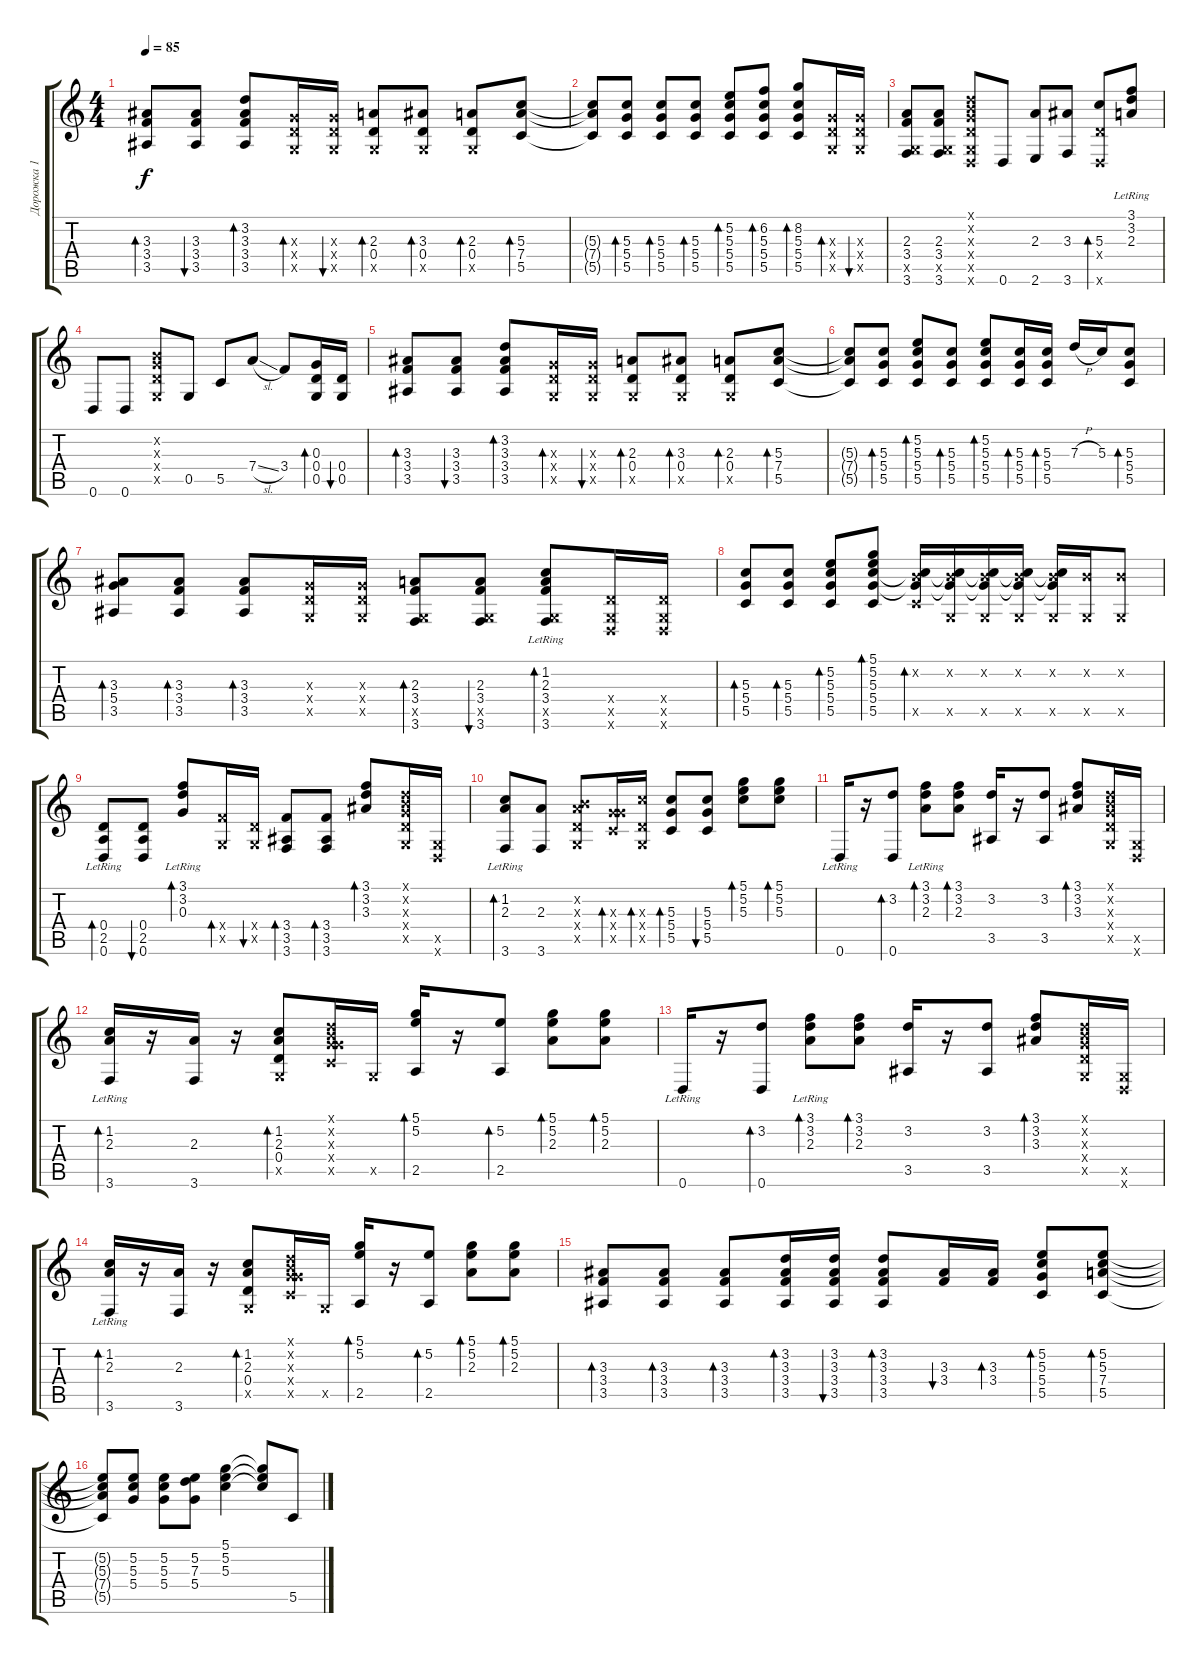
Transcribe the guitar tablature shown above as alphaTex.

\track ("Дорожка 1" "Дорожка 1") {instrument acousticguitarsteel}
\staff {score tabs}
\tuning (D4 B3 G3 D3 G2 D2) {hide}
\ts (4 4)
\tempo 85
\clef g2
\ks c
(3.3 3.4 3.5).8{bd 60 dy f} (3.3 3.4 3.5).8{bu 60} (3.2 3.3 3.4 3.5).8{bd 60} (0.3{x} 0.4{x} 0.5{x}).16{bd 60} (0.3{x} 0.4{x} 0.5{x}).16{bu 60} (2.3 0.4 0.5{x}).8{bd 60} (3.3 0.4 0.5{x}).8{bd 60} (2.3 0.4 0.5{x}).8{bd 60} (5.3 7.4 5.5).8{bd 60} |
(5.3{t} 7.4{t} 5.5{t}).8 (5.3 5.4 5.5).8{bd 60} (5.3 5.4 5.5).8{bd 60} (5.3 5.4 5.5).8{bd 60} (5.2 5.3 5.4 5.5).8{bd 60} (6.2 5.3 5.4 5.5).8{bd 60} (8.2 5.3 5.4 5.5).8{bd 60} (0.3{x} 0.4{x} 0.5{x}).16{bd 60} (0.3{x} 0.4{x} 0.5{x}).16{bu 60} |
(2.3 3.4 0.5{x} 3.6).8 (2.3 3.4 0.5{x} 3.6).8 (0.1{x} 0.2{x} 0.3{x} 0.4{x} 0.5{x} 0.6{x}).8 0.6.8 (2.3 2.6).8 (3.3 3.6).8 (5.3 0.4{x} 0.6{x}).8{bd 60} (3.1{lr} 3.2{lr} 2.3{lr}).8 |
0.6.8 0.6.8 (0.2{x} 0.3{x} 0.4{x} 0.5{x}).8 0.5.8 5.5.8 7.4{sl}.8 3.4.8 (0.3 0.4 0.5).16{bd 60} (0.4 0.5).16{bu 60} |
(3.3 3.4 3.5).8{bd 60} (3.3 3.4 3.5).8{bu 60} (3.2 3.3 3.4 3.5).8{bd 60} (0.3{x} 0.4{x} 0.5{x}).16{bd 60} (0.3{x} 0.4{x} 0.5{x}).16{bu 60} (2.3 0.4 0.5{x}).8{bd 60} (3.3 0.4 0.5{x}).8{bd 60} (2.3 0.4 0.5{x}).8{bd 60} (5.3 7.4 5.5).8{bd 60} |
(5.3{t} 7.4{t} 5.5{t}).8 (5.3 5.4 5.5).8{bd 60} (5.2 5.3 5.4 5.5).8{bd 60} (5.3 5.4 5.5).8{bd 60} (5.2 5.3 5.4 5.5).8{bd 60} (5.3 5.4 5.5).16{bd 60} (5.3 5.4 5.5).16{bd 60} 7.3{h}.16 5.3.16 (5.3 5.4 5.5).8{bd 60} |
(3.3 5.4 3.5).8{bd 60} (3.3 3.4 3.5).8{bd 60} (3.3 3.4 3.5).8{bd 60} (0.3{x} 0.4{x} 0.5{x}).16 (0.3{x} 0.4{x} 0.5{x}).16 (2.3 3.4 0.5{x} 3.6).8{bd 60} (2.3 3.4 0.5{x} 3.6).8{bu 60} (1.2{lr} 2.3{lr} 3.4{lr} 0.5{x} 3.6).8{bd 60} (0.4{x} 0.5{x} 0.6{x}).16 (0.4{x} 0.5{x} 0.6{x}).16 |
(5.3 5.4 5.5).8{bd 60} (5.3 5.4 5.5).8{bd 60} (5.2 5.3 5.4 5.5).8{bd 60} (5.1 5.2 5.3 5.4 5.5).8{bd 60} (0.2{x} 5.3{t} 5.4{t} 5.5{x}).16{bd 60} (0.2{x} 5.3{t} 5.4{t} 0.5{x}).16 (0.2{x} 5.3{t} 5.4{t} 0.5{x}).16 (0.2{x} 5.3{t} 5.4{t} 0.5{x}).16 (0.2{x} 5.3{t} 5.4{t} 0.5{x}).16 (0.2{x} 0.5{x}).16 (0.2{x} 0.5{x}).8 |
(0.4{lr} 2.5{lr} 0.6{lr}).8{bd 60} (0.4 2.5 0.6).8{bu 60} (3.1{lr} 3.2{lr} 0.3{lr}).8{bd 60} (3.4{x} 0.5{x}).16{bd 60} (0.4{x} 0.5{x}).16{bu 60} (3.4 3.5 3.6).8{bd 60} (3.4 3.5 3.6).8{bd 60} (3.1 3.2 3.3).8{bd 60} (0.1{x} 0.2{x} 0.3{x} 0.4{x} 0.5{x}).16 (0.5{x} 0.6{x}).16 |
(1.2{lr} 2.3{lr} 3.6).8{bd 60} (2.3 3.6).8 (0.2{x} 2.3{x} 0.4{x} 0.5{x}).8 (0.3{x} 5.4{x} 5.5{x}).16{bd 60} (5.3{x} 0.4{x} 0.5{x}).16{bd 60} (5.3 5.4 5.5).8{bd 60} (5.3 5.4 5.5).8{bu 60} (5.1 5.2 5.3).8{bd 60} (5.1 5.2 5.3).8{bd 60} |
0.6{lr}.16 r.16 (3.2 0.6).8{bd 60} (3.1{lr} 3.2{lr} 2.3).8{bd 60} (3.1 3.2 2.3).8{bd 60} (3.2 3.5).16 r.16 (3.2 3.5).8 (3.1 3.2 3.3).8{bd 60} (0.1{x} 0.2{x} 0.3{x} 0.4{x} 0.5{x}).16 (0.5{x} 0.6{x}).16 |
(1.2{lr} 2.3{lr} 3.6).16{bd 60} r.16 (2.3 3.6).16 r.16 (1.2 2.3 0.4 0.5{x}).8{bd 60} (0.1{x} 0.2{x} 0.3{x} 5.4{x} 5.5{x}).16 0.5{x}.16 (5.1 5.2 2.5).16{bd 60} r.16 (5.2 2.5).8{bd 60} (5.1 5.2 2.3).8{bd 60} (5.1 5.2 2.3).8{bd 60} |
0.6{lr}.16 r.16 (3.2 0.6).8{bd 60} (3.1{lr} 3.2{lr} 2.3).8{bd 60} (3.1 3.2 2.3).8{bd 60} (3.2 3.5).16 r.16 (3.2 3.5).8 (3.1 3.2 3.3).8{bd 60} (0.1{x} 0.2{x} 0.3{x} 0.4{x} 0.5{x}).16 (0.5{x} 0.6{x}).16 |
(1.2{lr} 2.3{lr} 3.6).16{bd 60} r.16 (2.3 3.6).16 r.16 (1.2 2.3 0.4 0.5{x}).8{bd 60} (0.1{x} 0.2{x} 0.3{x} 5.4{x} 5.5{x}).16 0.5{x}.16 (5.1 5.2 2.5).16{bd 60} r.16 (5.2 2.5).8{bd 60} (5.1 5.2 2.3).8{bd 60} (5.1 5.2 2.3).8{bd 60} |
(3.3 3.4 3.5).8{bd 60} (3.3 3.4 3.5).8{bd 60} (3.3 3.4 3.5).8{bd 60} (3.2 3.3 3.4 3.5).16{bd 60} (3.2 3.3 3.4 3.5).16{bu 60} (3.2 3.3 3.4 3.5).8{bd 60} (3.3 3.4).16{bu 60} (3.3 3.4).16{bd 60} (5.2 5.3 5.4 5.5).8{bd 60} (5.2 5.3 7.4 5.5).8{bd 60} |
(5.2{t} 5.3{t} 7.4{t} 5.5{t}).8 (5.2 5.3 5.4).8 (5.2 5.3 5.4).8 (5.2 7.3 5.4).8 (5.1 5.2 5.3).4 (5.1{t} 5.2{t} 5.3{t}).8 5.5{sl}.8
